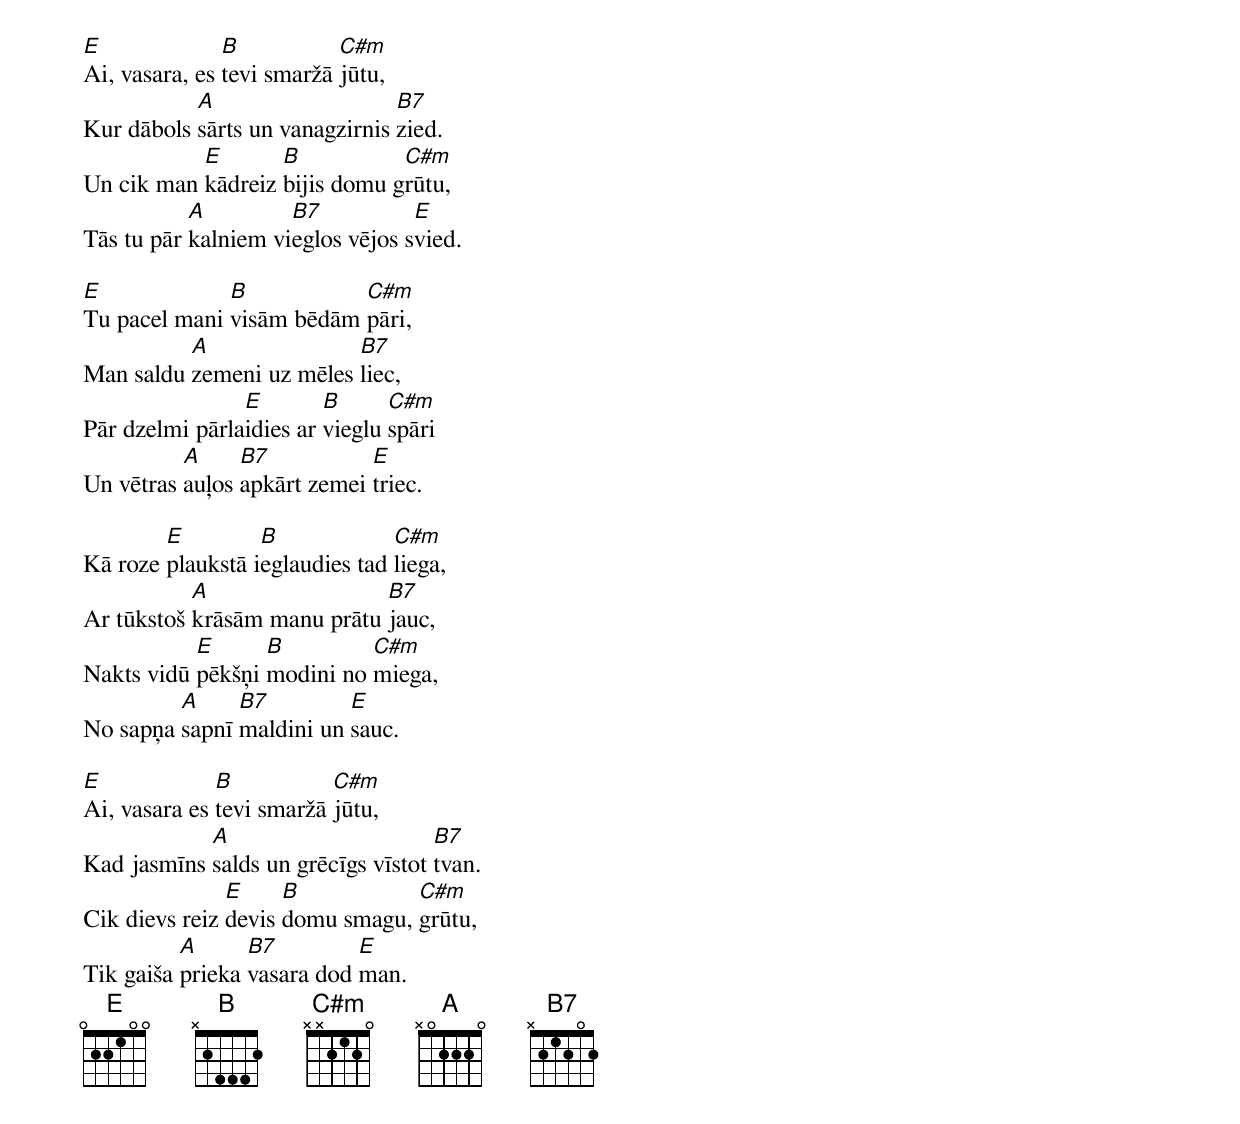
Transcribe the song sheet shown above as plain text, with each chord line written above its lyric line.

E              B           C#m
Ai, vasara, es tevi smaržā jūtu,
           A                    B7
Kur dābols sārts un vanagzirnis zied.
           E       B           C#m
Un cik man kādreiz bijis domu grūtu,
           A         B7           E
Tās tu pār kalniem vieglos vējos svied.

E             B           C#m
Tu pacel mani visām bēdām pāri,
          A               B7
Man saldu zemeni uz mēles liec,
                E        B      C#m
Pār dzelmi pārlaidies ar vieglu spāri
          A     B7           E
Un vētras auļos apkārt zemei triec.

        E         B             C#m
Kā roze plaukstā ieglaudies tad liega,
           A                 B7
Ar tūkstoš krāsām manu prātu jauc,
           E      B         C#m
Nakts vidū pēkšņi modini no miega,
         A     B7         E
No sapņa sapnī maldini un sauc.

E             B           C#m
Ai, vasara es tevi smaržā jūtu,
            A                       B7
Kad jasmīns salds un grēcīgs vīstot tvan.
               E     B           C#m
Cik dievs reiz devis domu smagu, grūtu,
          A      B7         E
Tik gaiša prieka vasara dod man.
